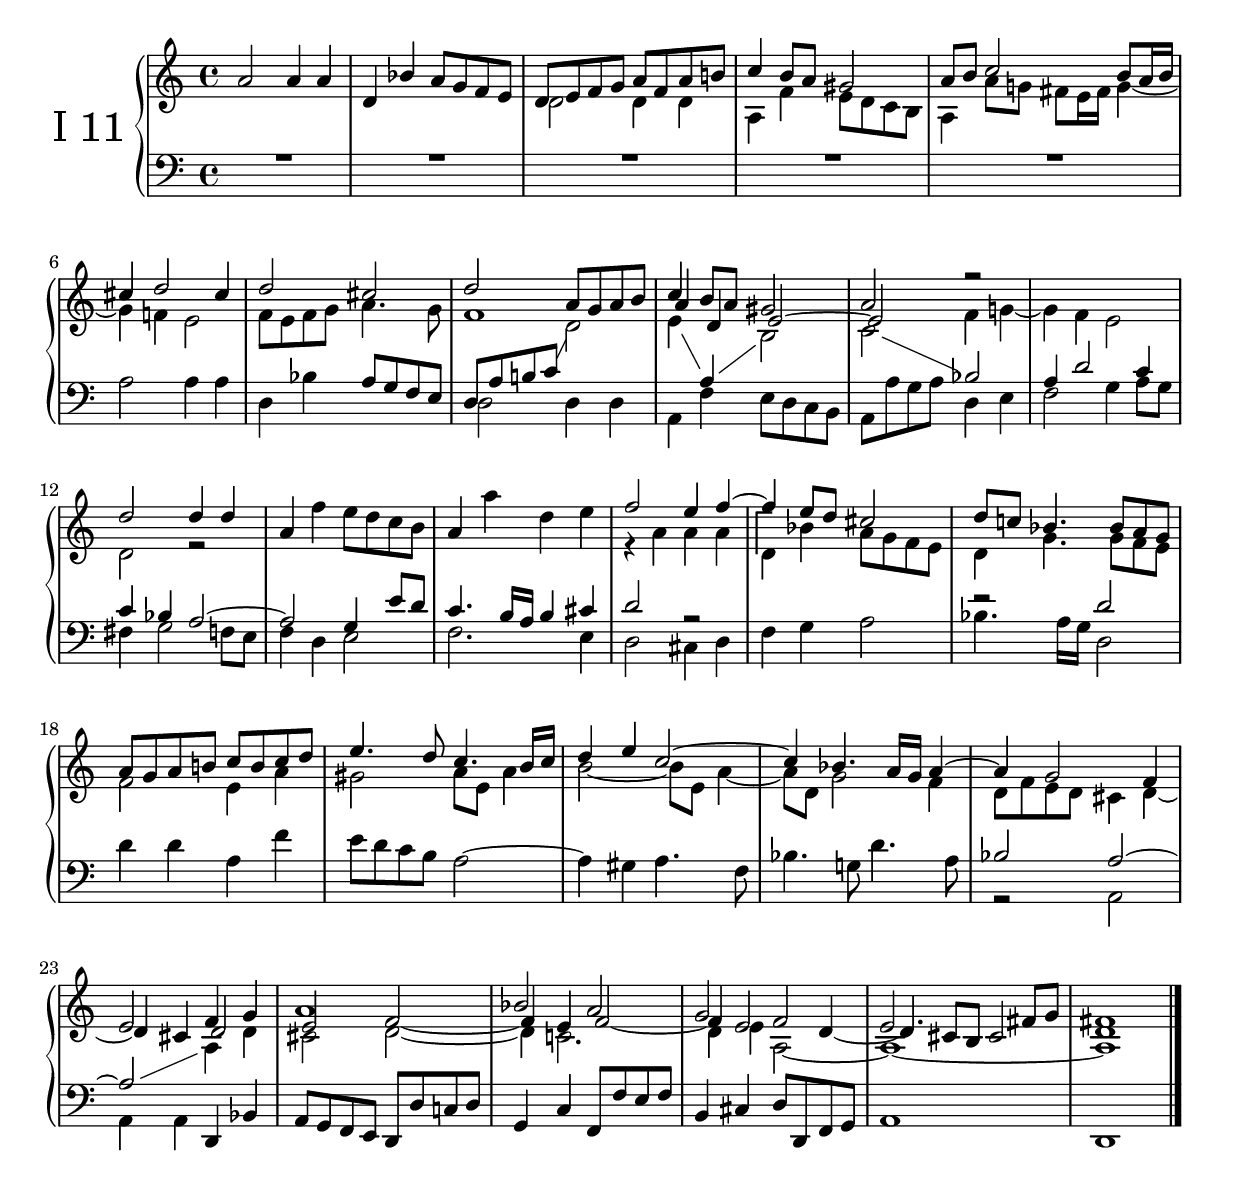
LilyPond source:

rh = \markup { \postscript # "0.20 setlinewidth 0.1 -2.4 moveto -1 0 rlineto 0 3 rlineto stroke" }
lh = \markup { \postscript # "0.20 setlinewidth -0.5 0 moveto 0 4 rlineto 1.5 0 rlineto stroke" }


soprxi = \relative c''
{
	a2 a4 a |
	d, bes' a8 g f e |
	d e f g a f a b |
	c4 b8 a gis2 |
	a8 b c2 b8 a16 b |
	cis4 d2 cis4 |
	d2 cis |
	d a8 g a b |
	c4 b8 a gis 2|
	a2 r |
	s1 |
	d2 d4 d |
	\oneVoice
	a f' e8 d c b |
	a4 a' d, e |
	\voiceOne
	f2 e4 f~|
	f e8 d cis2 |
	d8 c bes4. bes8 a g |
	a g a b c b c d |
	e4. d8 c4. b16 c |
	d4 e c2~|
	c4 bes4. a16 g a4 ~|
	a g2 f4 |
	e2 f4 g |
	a1 |
	bes2 a |
	g f |
	e2. fis8 g |
	<fis d>1 \bar "|."
}
altoxi = \relative c'
{
	s1 s1 d2 d4 d |
	a f' e8 d c b |
	a4 a'8 g fis e16 fis g4 ~|
	g f e2 |
	f8 e f g a4. g8 |
	\voiceThree f1 |
	a4 d, \shape #'( (0 . -0.3)(0 . -0.7)(0 . -0.7)(-0.3 . -0.3)) Tie e2~|
	e  \voiceTwo  f4 g~|
	g f e2 |
	d r |
	s1 |
	s |
	r4 a' a a |
	d,_\lh bes' a8 g f e |
	d4 g4. g8 f e |
	f2 e4 a |
	gis2 a8 e a4 |
	b2~b8 e, a4~|
	a8 d, g2 f4 |
	d8 f e d cis4 d~|
	\voiceThree d cis  d2 |
	e \tieDown f~|
	f4 e f2~|
	f4 e2 \tieDown d4~|
	d cis8 b cis2 |
}
tenorxi = \relative c'
{
	\clef bass
	R1 R1 R1 R1 R1 |
	\oneVoice
	a2 a4 a |
	d, bes' \voiceOne a8 g f e|
	\showStaffSwitch
	d a' b c \change Staff="up" \voiceTwo d2 |
	
	e4 \change Staff="down" \voiceOne a, \change Staff="up" \voiceTwo b2 |
	c \change Staff="down" \voiceOne bes |
	a4 d2 c4  |
	c bes a2~|
	a g4 e'8 d |
	c4. b16 a b4 cis |
	d2 r|
	s1 |
	r2 d2 |
	\oneVoice
	d4 d a f' |
	e8 d c b a2~|
	a4 gis a4. f8 |
	bes4. g8 d'4. a8 |
	\voiceOne
	bes2 a ~|
	a \change Staff="up" \voiceTwo a4 d |
	\once \override NoteColumn.force-hshift = #0.5 cis2 d ~|
	\once \override NoteColumn.force-hshift = #0.5 d4 c2. |
	\once \override NoteColumn.force-hshift = #1 d4 e a,2~|
	a1 ~|
	a \bar "|."
}
bassxi = \relative c
{
	R1 R1 R1 R1 R1 s1 s1 |
	d2 d4 d |
	a f' e8 d c b |
	a a' g a d,4 e |
	f2 g4 a8 g |
	fis4 g2 f8 e |
	f4 d e2 |
	f2. e4 |
	d2 cis4 d |
	f g a2 |
	bes4. a16 g d2 |
	s1 s1 s1 s1 |
	r2 a2 |
	a4 a \oneVoice d, bes'4 |
	a8 g f e d d' c d |
	g,4 c f,8 f' e f |
	b,4 cis d8 d, f g |
	a1 |
	d, \bar "|."
}

\include "merge.ly"
\score
{
	\new PianoStaff <<
		\accidentalStyle "piano"

		\set PianoStaff.instrumentName = # "Ⅰ 11"
		\new Staff ="up" << { \soprxi  } \\ { \altoxi } >>
		\new Staff="down" << { \tenorxi } \\ { \bassxi } >>
	>>
	\layout  
	{
		\context { \PianoStaff \override InstrumentName #'font-size = #5  }
		\context { \Staff \consists #merge-rests-engraver }
		\context { \Staff \consists #merge-mmrests-engraver }
		\context 
		{
			\Score
			\override SpacingSpanner.common-shortest-duration = #(ly:make-moment 1/4)
		}
	}
	\midi {\tempo 4=100}
}